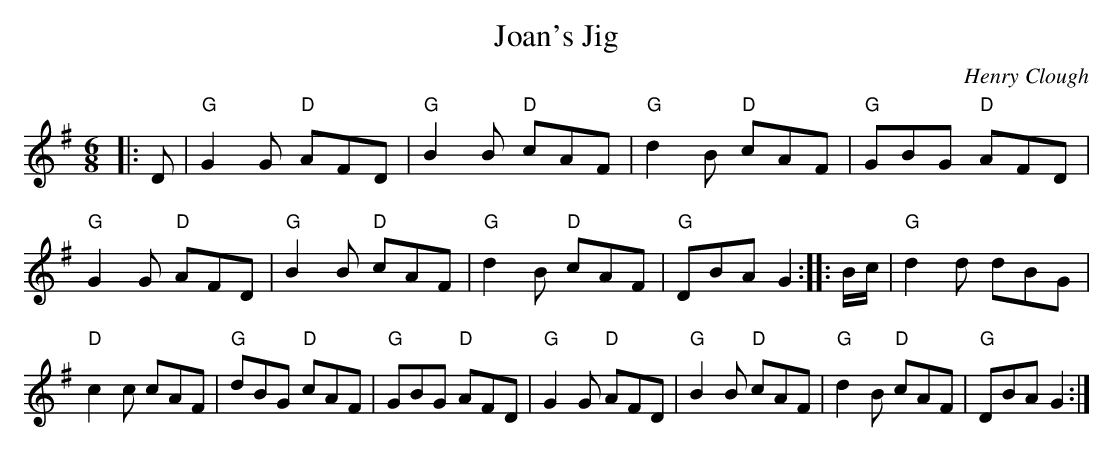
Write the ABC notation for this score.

X:1
T:Joan's Jig
C:Henry Clough
M:6/8
L:1/8
E:13
K:G
|:D|"G"G2 G "D"AFD|"G"B2 B "D"cAF|"G"d2B "D"cAF|"G"GBG "D"AFD|\
"G"G2 G "D"AFD|"G"B2 B "D"cAF|"G"d2B "D"cAF|"G"DBA G2::\
B/2c/2|"G"d2 d dBG|"D"c2 c cAF|"G"dBG "D"cAF|"G"GBG "D"AFD|\
"G"G2 G "D"AFD|"G"B2 B "D"cAF|"G"d2B "D"cAF|"G"DBA G2:|**
